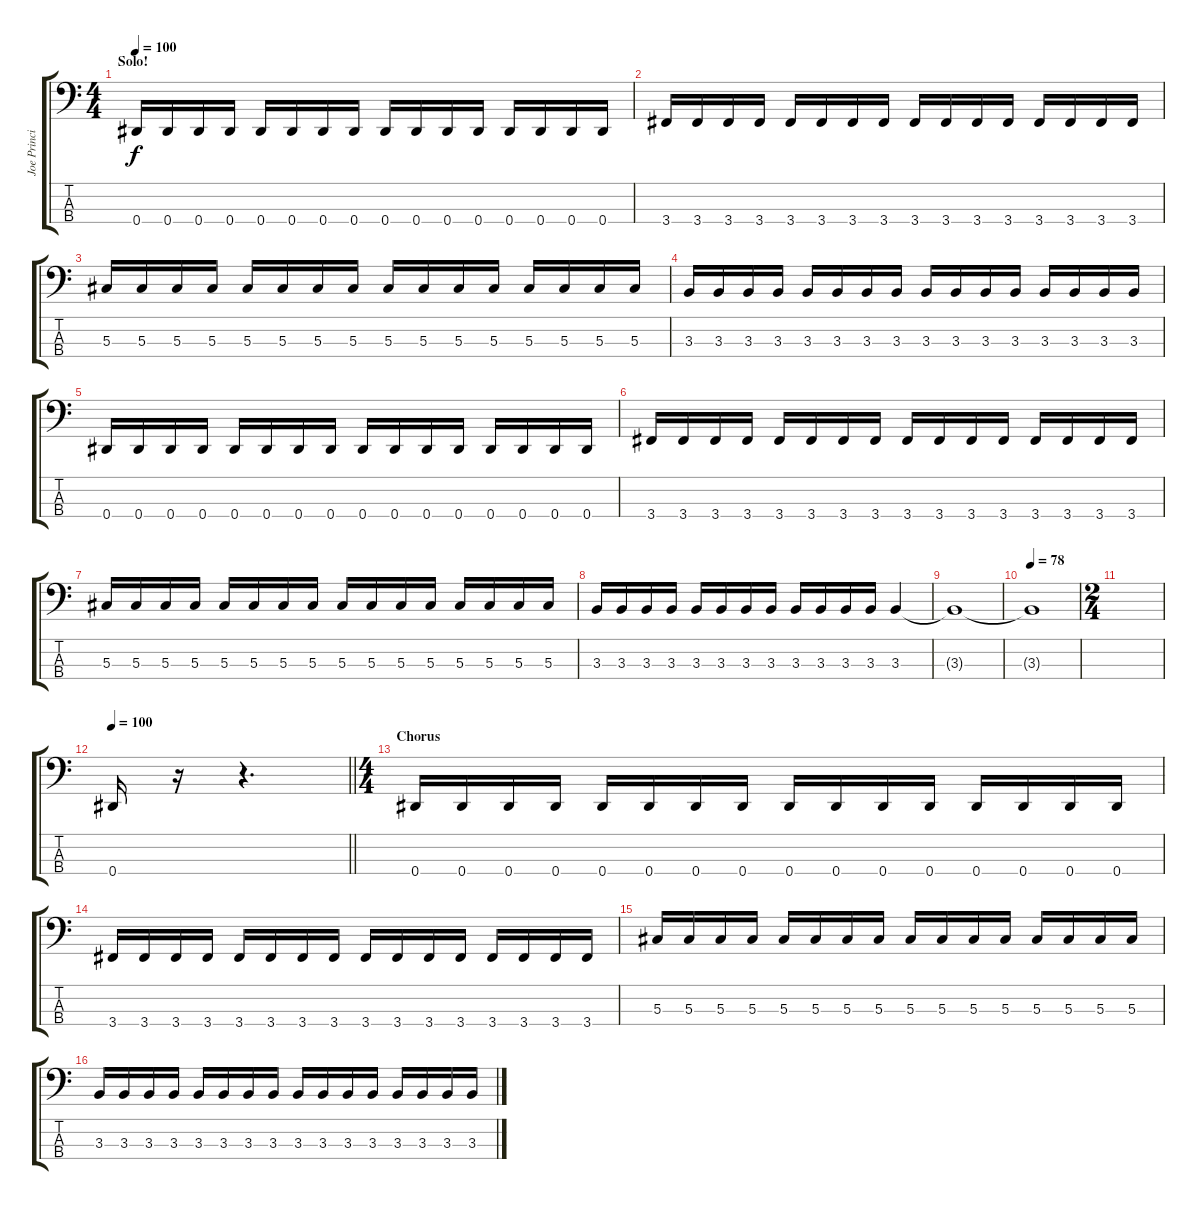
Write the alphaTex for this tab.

\track ("Joe Principe" "Joe Princi") {instrument electricbassfinger}
\staff {score tabs}
\tuning (Gb2 Db2 Ab1 Eb1) {hide}
\ts (4 4)
\section ("" "Solo!")
\tempo 100
\clef f4
\ks c
0.4.16{dy f} 0.4.16 0.4.16 0.4.16 0.4.16 0.4.16 0.4.16 0.4.16 0.4.16 0.4.16 0.4.16 0.4.16 0.4.16 0.4.16 0.4.16 0.4.16 |
3.4.16 3.4.16 3.4.16 3.4.16 3.4.16 3.4.16 3.4.16 3.4.16 3.4.16 3.4.16 3.4.16 3.4.16 3.4.16 3.4.16 3.4.16 3.4.16 |
5.3.16 5.3.16 5.3.16 5.3.16 5.3.16 5.3.16 5.3.16 5.3.16 5.3.16 5.3.16 5.3.16 5.3.16 5.3.16 5.3.16 5.3.16 5.3.16 |
3.3.16 3.3.16 3.3.16 3.3.16 3.3.16 3.3.16 3.3.16 3.3.16 3.3.16 3.3.16 3.3.16 3.3.16 3.3.16 3.3.16 3.3.16 3.3.16 |
0.4.16 0.4.16 0.4.16 0.4.16 0.4.16 0.4.16 0.4.16 0.4.16 0.4.16 0.4.16 0.4.16 0.4.16 0.4.16 0.4.16 0.4.16 0.4.16 |
3.4.16 3.4.16 3.4.16 3.4.16 3.4.16 3.4.16 3.4.16 3.4.16 3.4.16 3.4.16 3.4.16 3.4.16 3.4.16 3.4.16 3.4.16 3.4.16 |
5.3.16 5.3.16 5.3.16 5.3.16 5.3.16 5.3.16 5.3.16 5.3.16 5.3.16 5.3.16 5.3.16 5.3.16 5.3.16 5.3.16 5.3.16 5.3.16 |
3.3.16 3.3.16 3.3.16 3.3.16 3.3.16 3.3.16 3.3.16 3.3.16 3.3.16 3.3.16 3.3.16 3.3.16 3.3.4 |
3.3{t}.1 |
\tempo 78
3.3{t}.1 |
\ts (2 4)
|
\tempo 100
\barLineRight lightlight
0.4.16 r.16 r.4{d} |
\ts (4 4)
\section ("" "Chorus")
0.4.16 0.4.16 0.4.16 0.4.16 0.4.16 0.4.16 0.4.16 0.4.16 0.4.16 0.4.16 0.4.16 0.4.16 0.4.16 0.4.16 0.4.16 0.4.16 |
3.4.16 3.4.16 3.4.16 3.4.16 3.4.16 3.4.16 3.4.16 3.4.16 3.4.16 3.4.16 3.4.16 3.4.16 3.4.16 3.4.16 3.4.16 3.4.16 |
5.3.16 5.3.16 5.3.16 5.3.16 5.3.16 5.3.16 5.3.16 5.3.16 5.3.16 5.3.16 5.3.16 5.3.16 5.3.16 5.3.16 5.3.16 5.3.16 |
3.3.16 3.3.16 3.3.16 3.3.16 3.3.16 3.3.16 3.3.16 3.3.16 3.3.16 3.3.16 3.3.16 3.3.16 3.3.16 3.3.16 3.3.16 3.3.16
